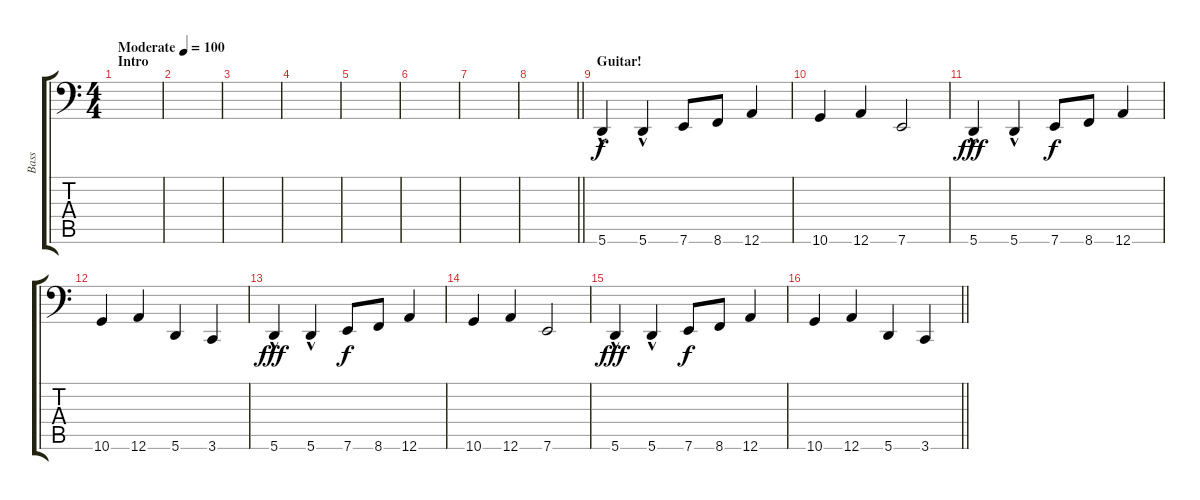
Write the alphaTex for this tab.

\track ("Bass" "Bass") {instrument overdrivenguitar}
\staff {score tabs}
\tuning (C3 G2 D2 A1 E1 A0) {hide}
\ts (4 4)
\section ("" "Intro")
\tempo (100 "Moderate")
\clef f4
\ks c
|
|
|
|
|
|
|
\barLineRight lightlight
|
\section ("" "Guitar!")
5.6{hac}.4 5.6{hac}.4 7.6.8{dy f} 8.6.8 12.6.4 |
10.6.4 12.6.4 7.6.2 |
5.6{hac}.4{dy fff} 5.6{hac}.4 7.6.8{dy f} 8.6.8 12.6.4 |
10.6.4 12.6.4 5.6.4 3.6.4 |
5.6{hac}.4{dy fff} 5.6{hac}.4 7.6.8{dy f} 8.6.8 12.6.4 |
10.6.4 12.6.4 7.6.2 |
5.6{hac}.4{dy fff} 5.6{hac}.4 7.6.8{dy f} 8.6.8 12.6.4 |
\barLineRight lightlight
10.6.4 12.6.4 5.6.4 3.6.4
